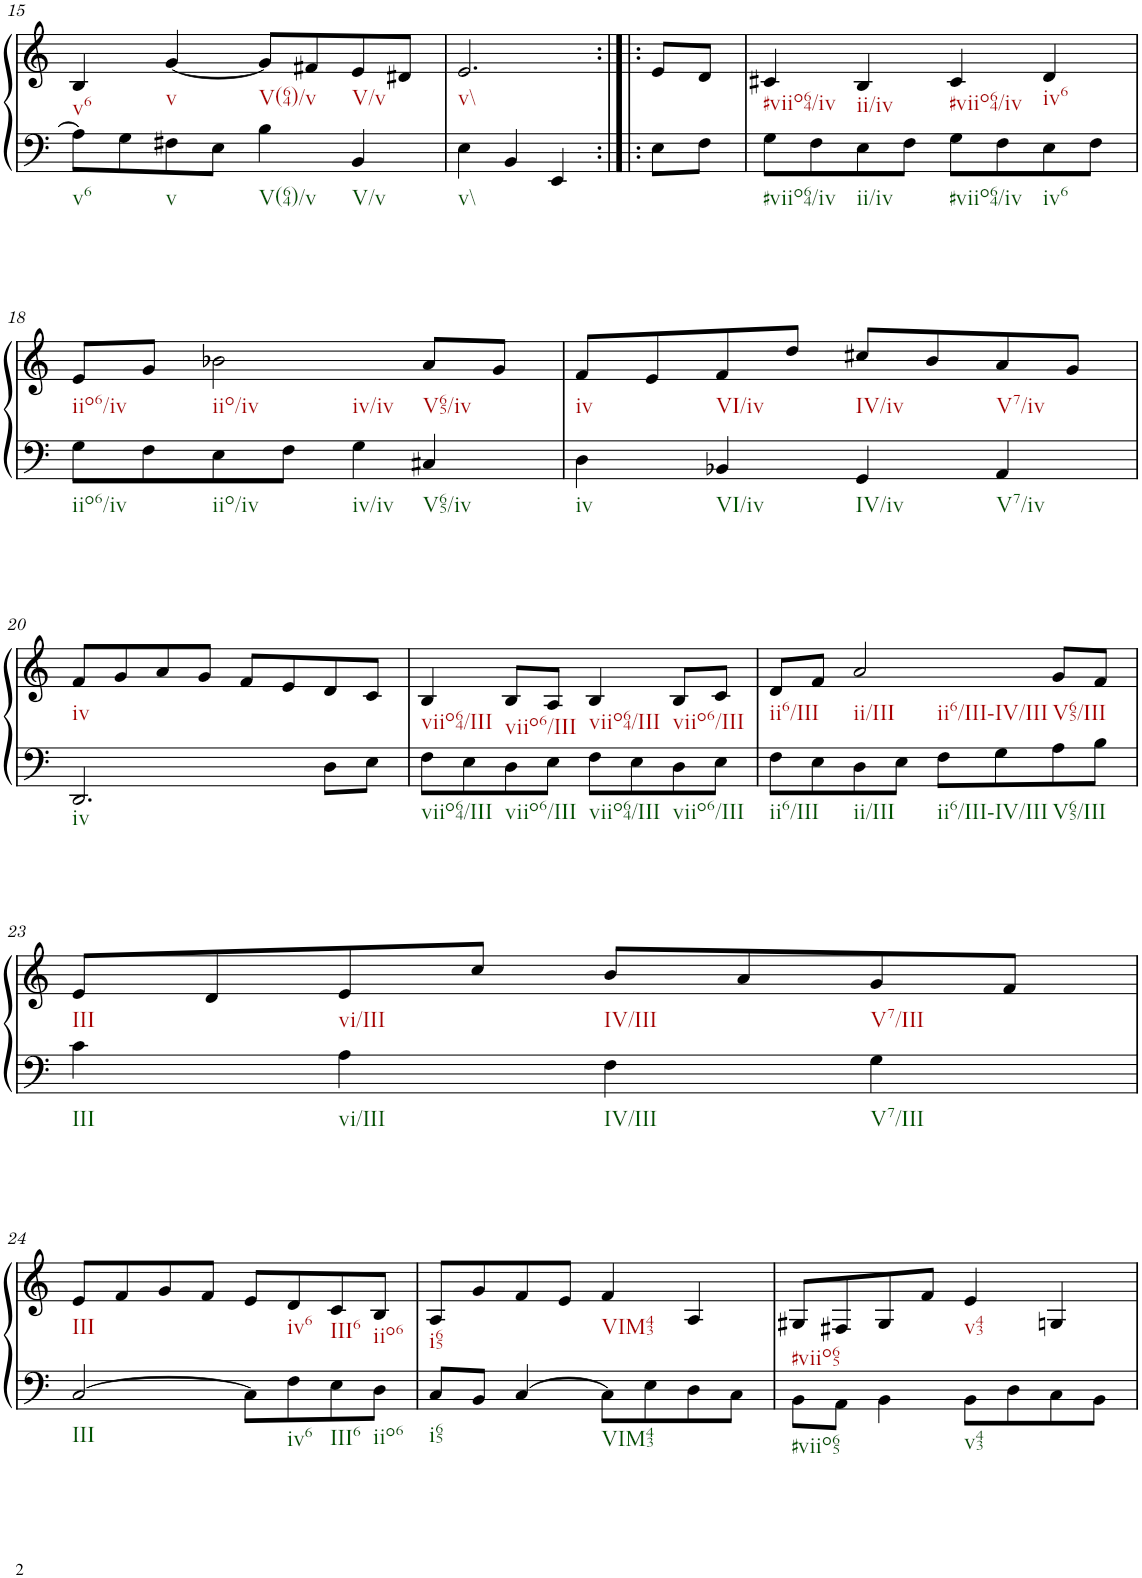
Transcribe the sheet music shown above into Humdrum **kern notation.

**kern	**kern
*part1	*part1
*staff2	*staff1
*I"unbenannt1	*
!!LO:PB:g=z
*clefF4	*clefG2
*k[]	*k[]
*M2/2	*M2/2
=15	=15
8A\L]	4B/
8G\	.
8F#X\	[4g/
8E\J	.
4B\	8g/L]
.	8f#X/
4BB/	8e/
.	8d#X/J
=16	=16
4E\	2.e/
4BB/	.
4EE/	.
=16X1:|!|:	=16X1:|!|:
8E\L	8e/L
8F\J	8d/J
=17	=17
8G\L	4c#X/
8F\	.
8E\	4B/
8F\J	.
8G\L	4c#/
8F\	.
8E\	4d/
8F\J	.
!!LO:LB:g=z
=18	=18
8G\L	8e/L
8F\	8g/J
8E\	2b-X\
8F\J	.
4G\	.
4C#X/	8a/L
.	8g/J
=19	=19
4D\	8f/L
.	8e/
4BB-X/	8f/
.	8dd/J
4GG/	8cc#X/L
.	8b/
4AA/	8a/
.	8g/J
!!LO:LB:g=z
=20	=20
2.DD/	8f/L
.	8g/
.	8a/
.	8g/J
.	8f/L
.	8e/
8D\L	8d/
8E\J	8c/J
=21	=21
8F\L	4B/
8E\	.
8D\	8B/L
8E\J	8A/J
8F\L	4B/
8E\	.
8D\	8B/L
8E\J	8c/J
=22	=22
8F\L	8d/L
8E\	8f/J
8D\	2a/
8E\J	.
8F\L	.
8G\	.
8A\	8g/L
8B\J	8f/J
!!LO:LB:g=z
=23	=23
4c\	8e/L
.	8d/
4A\	8e/
.	8cc/J
4F\	8b/L
.	8a/
4G\	8g/
.	8f/J
!!LO:LB:g=z
=24	=24
[2C/	8e/L
.	8f/
.	8g/
.	8f/J
8C\L]	8e/L
8F\	8d/
8E\	8c/
8D\J	8B/J
=25	=25
8C/L	8A/L
8BB/J	8g/
[4C/	8f/
.	8e/J
8C\L]	4f/
8E\	.
8D\	4A/
8C\J	.
=26	=26
8BB\L	8G#X/L
8AA\J	8F#X/
4BB\	8G#/
.	8f/J
8BB\L	4e/
8D\	.
8C\	4Gn/
8BB\J	.
=	=
*-	*-
